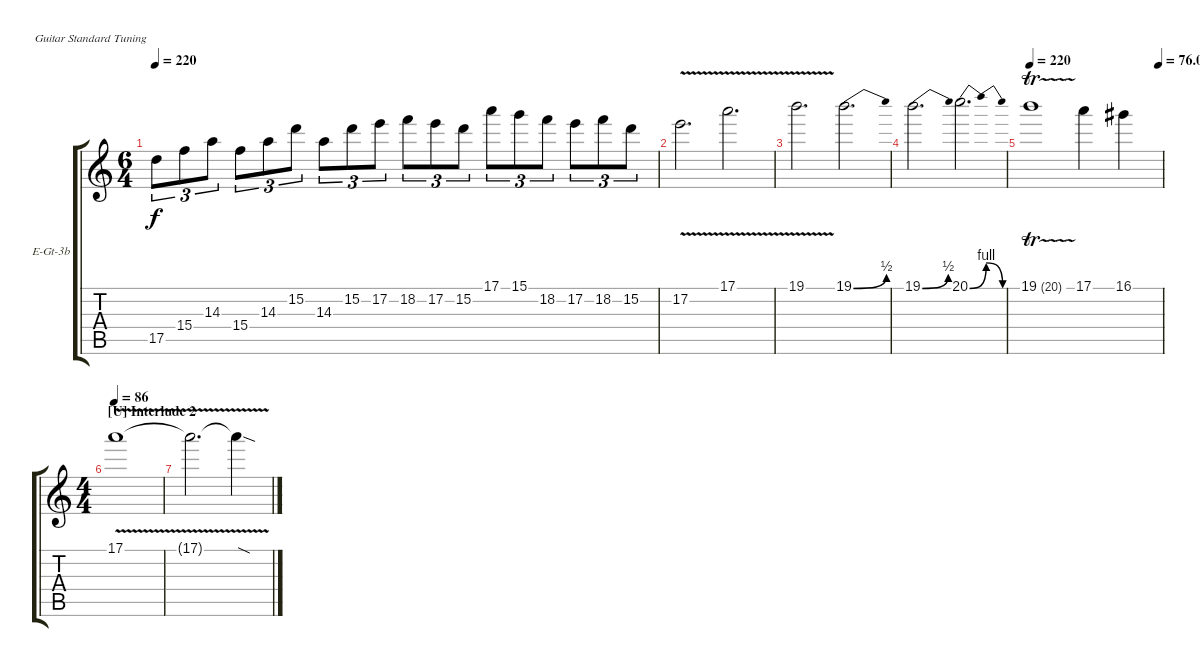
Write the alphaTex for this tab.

\defaultSystemsLayout 4
\bracketExtendMode groupsimilarinstruments
\firstSystemTrackNameOrientation horizontal
\otherSystemsTrackNameOrientation horizontal
\track ("Electric Guitar 3b" "E-Gt-3b") {instrument overdrivenguitar}
\staff {score tabs}
\tuning (E4 B3 G3 D3 A2 E2)
\ts (6 4)
\tempo 220
\clef g2
\ks c
17.5.8{tu (3 2) dy f} 15.4.8{tu (3 2)} 14.3.8{tu (3 2)} 15.4.8{tu (3 2)} 14.3.8{tu (3 2)} 15.2.8{tu (3 2)} 14.3.8{tu (3 2)} 15.2.8{tu (3 2)} 17.2.8{tu (3 2)} 18.2.8{tu (3 2)} 17.2.8{tu (3 2)} 15.2.8{tu (3 2)} 17.1.8{tu (3 2)} 15.1.8{tu (3 2)} 18.2.8{tu (3 2)} 17.2.8{tu (3 2)} 18.2.8{tu (3 2)} 15.2.8{tu (3 2)} |
17.2{v}.2{d} 17.1{v}.2{d} |
19.1{v}.2{d} 19.1{be (bend 0 0 4.2 2)}.2{d} |
19.1{be (bend 0 0 4.2 2)}.2{d} 20.1{be (bendrelease 0 0 10.2 4 39.6 4 59.4 0)}.2{d} |
\tempo 220
\tempo (76.0118 0.975)
19.1{tr (20 16)}.1 17.1.4 16.1.4 |
\ts (4 4)
\section ("U" "Interlude 2")
\tempo 86
17.1{v}.1 |
17.1{v t}.2{d} 17.1{sod t}.4
